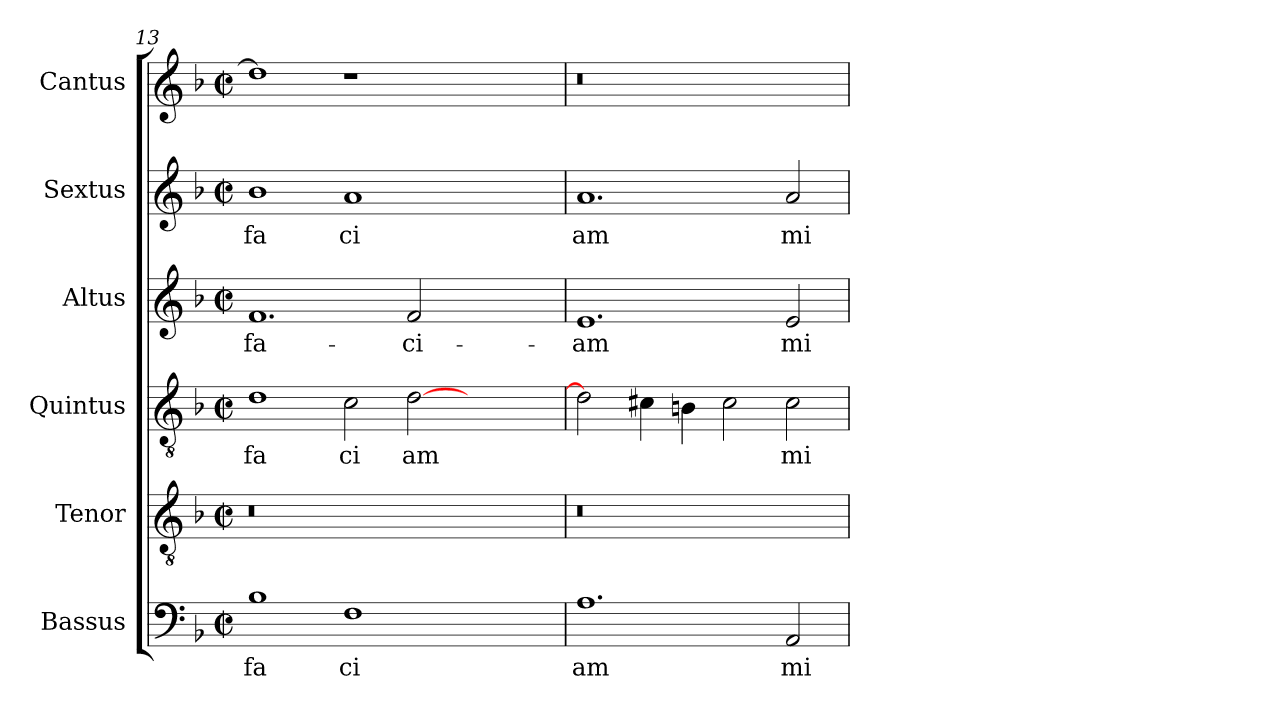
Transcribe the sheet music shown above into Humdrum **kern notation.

**kern	**text	**kern	**kern	**text	**kern	**text	**kern	**text	**kern
*part6	*part6	*part5	*part4	*part4	*part3	*part3	*part2	*part2	*part1
*staff6	*staff6	*staff5	*staff4	*staff4	*staff3	*staff3	*staff2	*staff2	*staff1
*I"Bassus	*	*I"Tenor	*I"Quintus	*	*I"Altus	*	*I"Sextus	*	*I"Cantus
!!LO:LB:g=z
*clefF4	*	*clefGv2	*clefGv2	*	*clefG2	*	*clefG2	*	*clefG2
*k[b-]	*	*k[b-]	*k[b-]	*	*k[b-]	*	*k[b-]	*	*k[b-]
*F:	*	*F:	*F:	*	*F:	*	*F:	*	*F:
*M2/2	*	*M2/2	*M2/2	*	*M2/2	*	*M2/2	*	*M2/2
*met(c|)	*	*met(c|)	*met(c|)	*	*met(c|)	*	*met(c|)	*	*met(c|)
=13	=13	=13	=13	=13	=13	=13	=13	=13	=13
!	!LO:LY:b:cj	!	!	!LO:LY:b:cj	!	!LO:LY:b:cj	!	!LO:LY:b:cj	!
1B-	fa	0r	1d	fa	1.f	fa-	1b-	fa	1dd]
!	!LO:LY:b:cj	!	!	!LO:LY:b:cj	!	!	!	!LO:LY:b:cj	!LO:N:vis=1
1F	ci	.	2c\	ci	.	.	1a	ci	0r
!	!	!	!	!LO:LY:b	!	!LO:LY:b:cj	!	!	!
.	.	.	[>2d\	am	2f/	-ci-	.	.	.
1ryy	.	1ryy	1ryy	.	1ryy	.	1ryy	.	.
=14	=14	=14	=14	=14	=14	=14	=14	=14	=14
!	!LO:LY:b:cj	!	!	!	!	!LO:LY:b:cj	!	!LO:LY:b:cj	!
1.A	am	0r	2d\]	.	1.e	-am	1.a	am	0r
.	.	.	4c#X\	.	.	.	.	.	.
.	.	.	4Bn\	.	.	.	.	.	.
.	.	.	2c#\	.	.	.	.	.	.
!	!LO:LY:b:cj	!	!	!LO:LY:b:cj	!	!LO:LY:b:cj	!	!LO:LY:b:cj	!
2AA/	mi	.	2c#\	mi	2e/	mi-	2a/	mi	.
=	=	=	=	=	=	=	=	=	=
*-	*-	*-	*-	*-	*-	*-	*-	*-	*-
